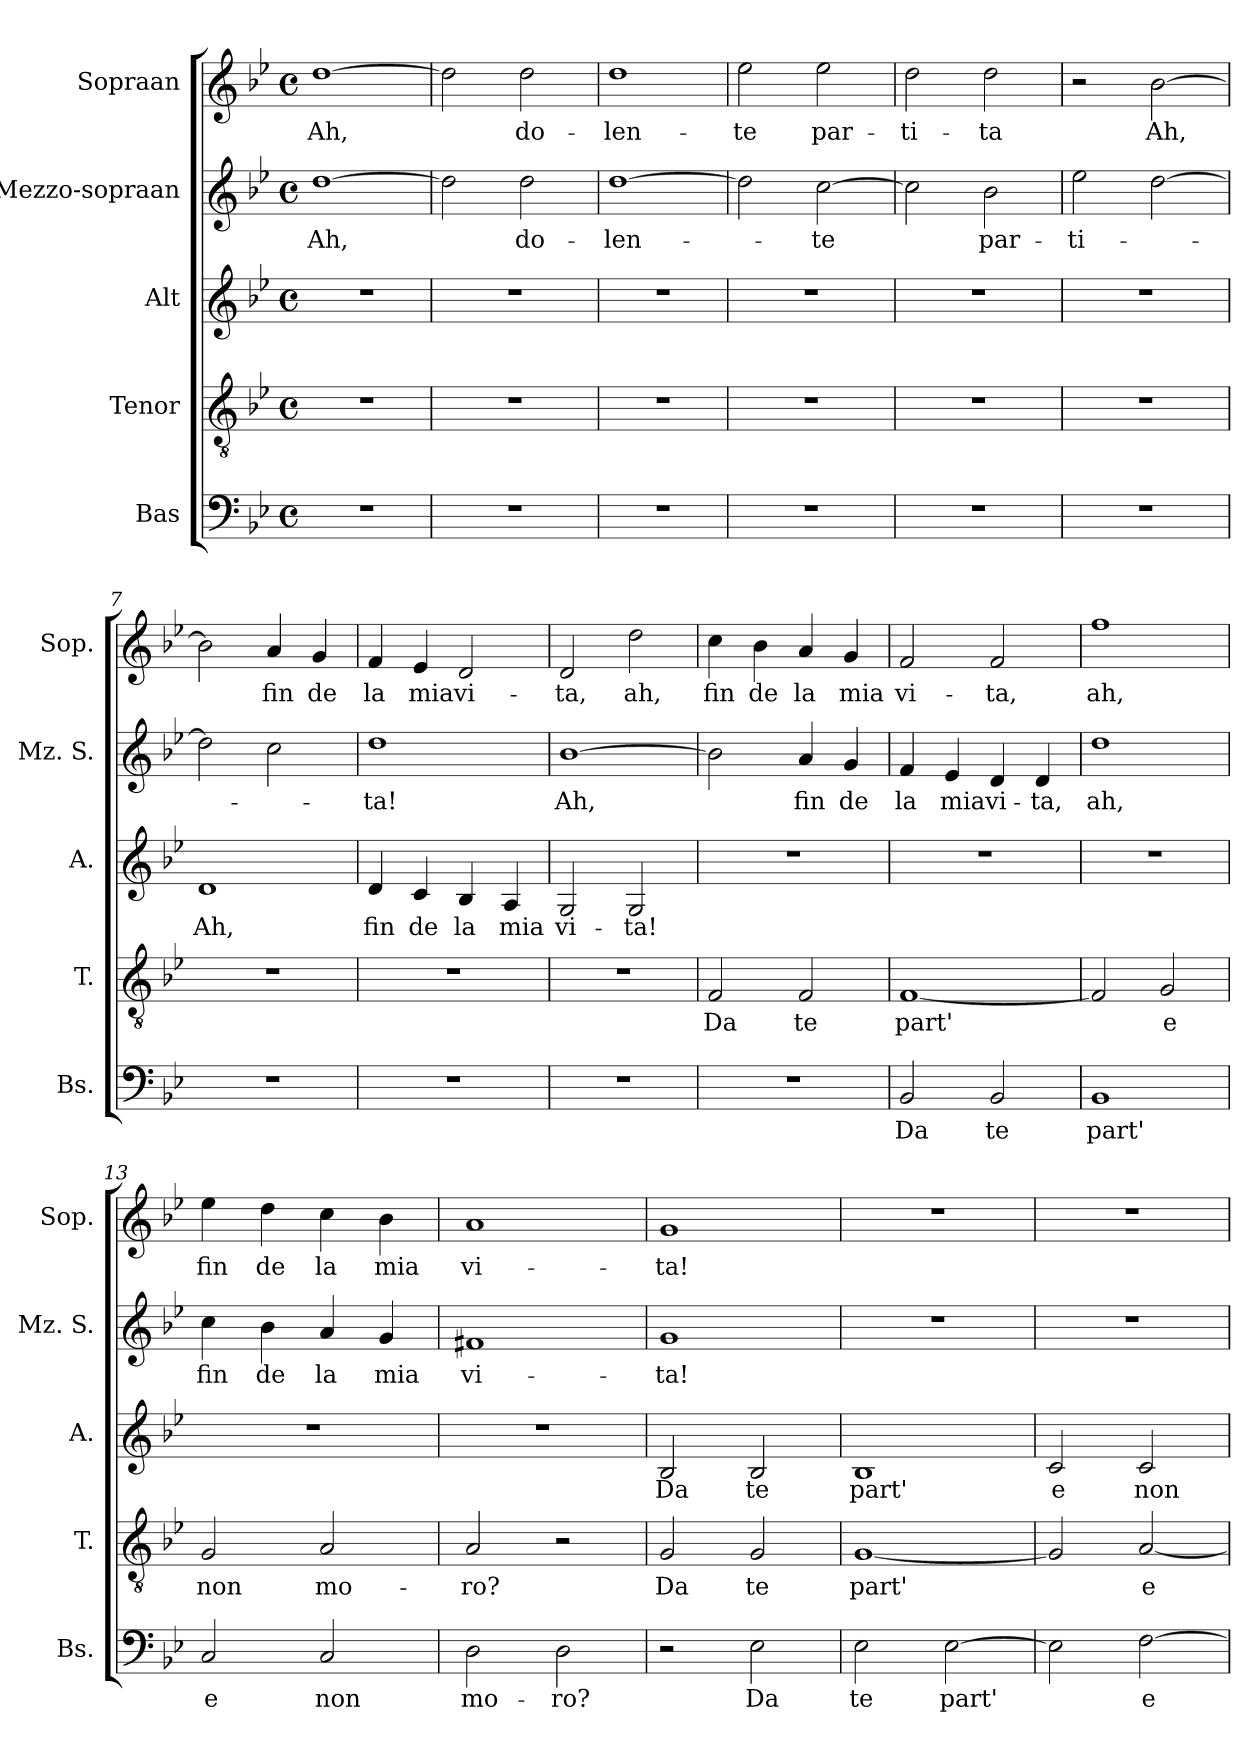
**kern	**text	**kern	**text	**kern	**text	**kern	**text	**kern	**text
*part5	*part5	*part4	*part4	*part3	*part3	*part2	*part2	*part1	*part1
*staff5	*staff5	*staff4	*staff4	*staff3	*staff3	*staff2	*staff2	*staff1	*staff1
*I"Bas	*	*I"Tenor	*	*I"Alt	*	*I"Mezzo-sopraan	*	*I"Sopraan	*
*I'Bs.	*	*I'T.	*	*I'A.	*	*I'Mz. S.	*	*I'Sop.	*
*clefF4	*	*clefGv2	*	*clefG2	*	*clefG2	*	*clefG2	*
*k[b-e-]	*	*k[b-e-]	*	*k[b-e-]	*	*k[b-e-]	*	*k[b-e-]	*
*M4/4	*	*M4/4	*	*M4/4	*	*M4/4	*	*M4/4	*
*met(c)	*	*met(c)	*	*met(c)	*	*met(c)	*	*met(c)	*
*MM120	*	*MM120	*	*MM120	*	*MM120	*	*MM120	*
=1	=1	=1	=1	=1	=1	=1	=1	=1	=1
1r	.	1r	.	1r	.	[1dd	Ah,	[1dd	Ah,
=2	=2	=2	=2	=2	=2	=2	=2	=2	=2
1r	.	1r	.	1r	.	2dd\]	.	2dd\]	.
.	.	.	.	.	.	2dd\	do-	2dd\	do-
=3	=3	=3	=3	=3	=3	=3	=3	=3	=3
1r	.	1r	.	1r	.	[1dd	-len-	1dd	-len-
=4	=4	=4	=4	=4	=4	=4	=4	=4	=4
1r	.	1r	.	1r	.	2dd\]	.	2ee-\	-te
.	.	.	.	.	.	[2cc\	-te	2ee-\	par-
=5	=5	=5	=5	=5	=5	=5	=5	=5	=5
1r	.	1r	.	1r	.	2cc\]	.	2dd\	-ti-
.	.	.	.	.	.	2b-\	par-	2dd\	-ta
=6	=6	=6	=6	=6	=6	=6	=6	=6	=6
1r	.	1r	.	1r	.	2ee-\	-ti-	2r	.
.	.	.	.	.	.	[2dd\	.	[2b-\	Ah,
=7	=7	=7	=7	=7	=7	=7	=7	=7	=7
1r	.	1r	.	1d	Ah,	2dd\]	.	2b-\]	.
.	.	.	.	.	.	2cc\	.	4a/	fin
.	.	.	.	.	.	.	.	4g/	de
=8	=8	=8	=8	=8	=8	=8	=8	=8	=8
1r	.	1r	.	4d/	fin	1dd	-ta!	4f/	la
.	.	.	.	4c/	de	.	.	4e-/	mia
.	.	.	.	4B-/	la	.	.	2d/	vi-
.	.	.	.	4A/	mia	.	.	.	.
!!LO:LB:g=z
=9	=9	=9	=9	=9	=9	=9	=9	=9	=9
1r	.	1r	.	2G/	vi-	[1b-	Ah,	2d/	-ta,
.	.	.	.	2G/	-ta!	.	.	2dd\	ah,
=10	=10	=10	=10	=10	=10	=10	=10	=10	=10
1r	.	2F/	Da	1r	.	2b-\]	.	4cc\	fin
.	.	.	.	.	.	.	.	4b-\	de
.	.	2F/	te	.	.	4a/	fin	4a/	la
.	.	.	.	.	.	4g/	de	4g/	mia
=11	=11	=11	=11	=11	=11	=11	=11	=11	=11
2BB-/	Da	[1F	part'	1r	.	4f/	la	2f/	vi-
.	.	.	.	.	.	4e-/	mia	.	.
2BB-/	te	.	.	.	.	4d/	vi-	2f/	-ta,
.	.	.	.	.	.	4d/	-ta,	.	.
=12	=12	=12	=12	=12	=12	=12	=12	=12	=12
1BB-	part'	2F/]	.	1r	.	1dd	ah,	1ff	ah,
.	.	2G/	e	.	.	.	.	.	.
=13	=13	=13	=13	=13	=13	=13	=13	=13	=13
2C/	e	2G/	non	1r	.	4cc\	fin	4ee-\	fin
.	.	.	.	.	.	4b-\	de	4dd\	de
2C/	non	2A/	mo-	.	.	4a/	la	4cc\	la
.	.	.	.	.	.	4g/	mia	4b-\	mia
=14	=14	=14	=14	=14	=14	=14	=14	=14	=14
2D\	mo-	2A/	-ro?	1r	.	1f#X	vi-	1a	vi-
2D\	-ro?	2r	.	.	.	.	.	.	.
=15	=15	=15	=15	=15	=15	=15	=15	=15	=15
2r	.	2G/	Da	2B-/	Da	1g	-ta!	1g	-ta!
2E-\	Da	2G/	te	2B-/	te	.	.	.	.
!!LO:PB:g=z
=16	=16	=16	=16	=16	=16	=16	=16	=16	=16
2E-\	te	[1G	part'	1B-	part'	1r	.	1r	.
[2E-\	part'	.	.	.	.	.	.	.	.
=17	=17	=17	=17	=17	=17	=17	=17	=17	=17
2E-\]	.	2G/]	.	2c/	e	1r	.	1r	.
[2F\	e	[2A/	e	2c/	non	.	.	.	.
=	=	=	=	=	=	=	=	=	=
*-	*-	*-	*-	*-	*-	*-	*-	*-	*-
